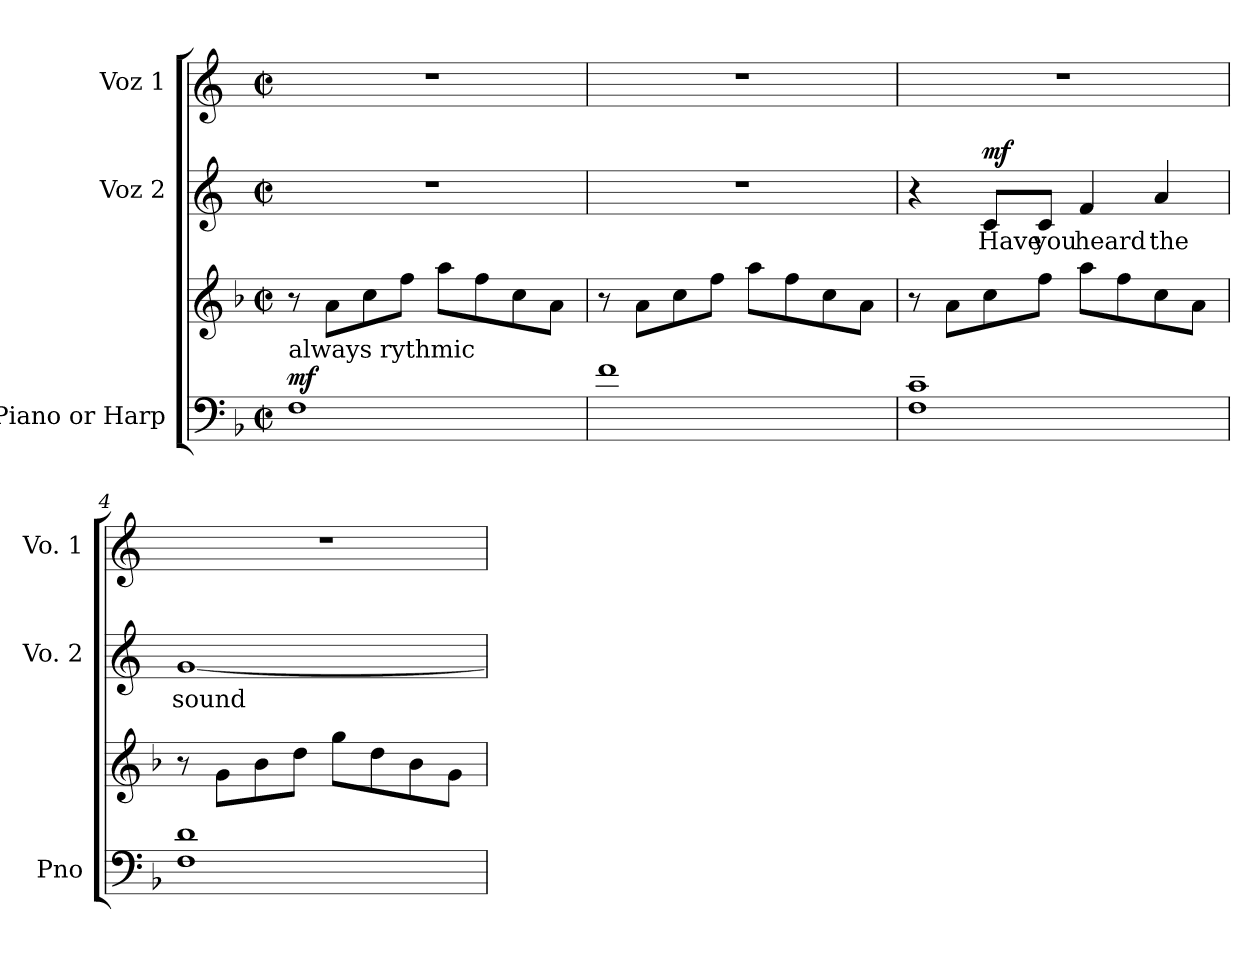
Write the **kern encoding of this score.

**kern	**kern	**dynam	**kern	**text	**dynam	**kern
*part3	*part3	*part3	*part2	*part2	*part2	*part1
*staff4	*staff3	*staff3/4	*staff2	*staff2	*staff2	*staff1
*I"Piano or Harp	*	*	*I"Voz 2	*	*	*I"Voz 1
*I'Pno	*	*	*I'Vo. 2	*	*	*I'Vo. 1
*clefF4	*clefG2	*	*clefG2	*	*	*clefG2
*k[b-]	*k[b-]	*	*k[]	*	*	*k[]
*M2/2	*M2/2	*	*M2/2	*	*	*M2/2
*met(c|)	*met(c|)	*	*met(c|)	*	*	*met(c|)
*MM138	*MM138	*	*MM138	*	*	*MM138
=1	=1	=1	=1	=1	=1	=1
!LO:TX:a:t=always rythmic	!	!	!	!	!	!
!	!	!LO:DY:a=2	!	!	!	!
1F	8r	mf	1r	.	.	1r
.	8a\L	.	.	.	.	.
.	8cc\	.	.	.	.	.
.	8ff\J	.	.	.	.	.
.	8aa\L	.	.	.	.	.
.	8ff\	.	.	.	.	.
.	8cc\	.	.	.	.	.
.	8a\J	.	.	.	.	.
=2	=2	=2	=2	=2	=2	=2
1f	8r	.	1r	.	.	1r
.	8a\L	.	.	.	.	.
.	8cc\	.	.	.	.	.
.	8ff\J	.	.	.	.	.
.	8aa\L	.	.	.	.	.
.	8ff\	.	.	.	.	.
.	8cc\	.	.	.	.	.
.	8a\J	.	.	.	.	.
=3	=3	=3	=3	=3	=3	=3
1F~ 1c~	8r	.	4r	.	.	1r
.	8a\L	.	.	.	.	.
!	!	!	!	!	!LO:DY:a	!
.	8cc\	.	8c/L	Have	mf	.
.	8ff\J	.	8c/J	you	.	.
.	8aa\L	.	4f/	heard	.	.
.	8ff\	.	.	.	.	.
.	8cc\	.	4a/	the	.	.
.	8a\J	.	.	.	.	.
=4	=4	=4	=4	=4	=4	=4
1F 1d	8r	.	[1g	sound	.	1r
.	8g\L	.	.	.	.	.
.	8b-\	.	.	.	.	.
.	8dd\J	.	.	.	.	.
.	8gg\L	.	.	.	.	.
.	8dd\	.	.	.	.	.
.	8b-\	.	.	.	.	.
.	8g\J	.	.	.	.	.
=	=	=	=	=	=	=
*-	*-	*-	*-	*-	*-	*-
